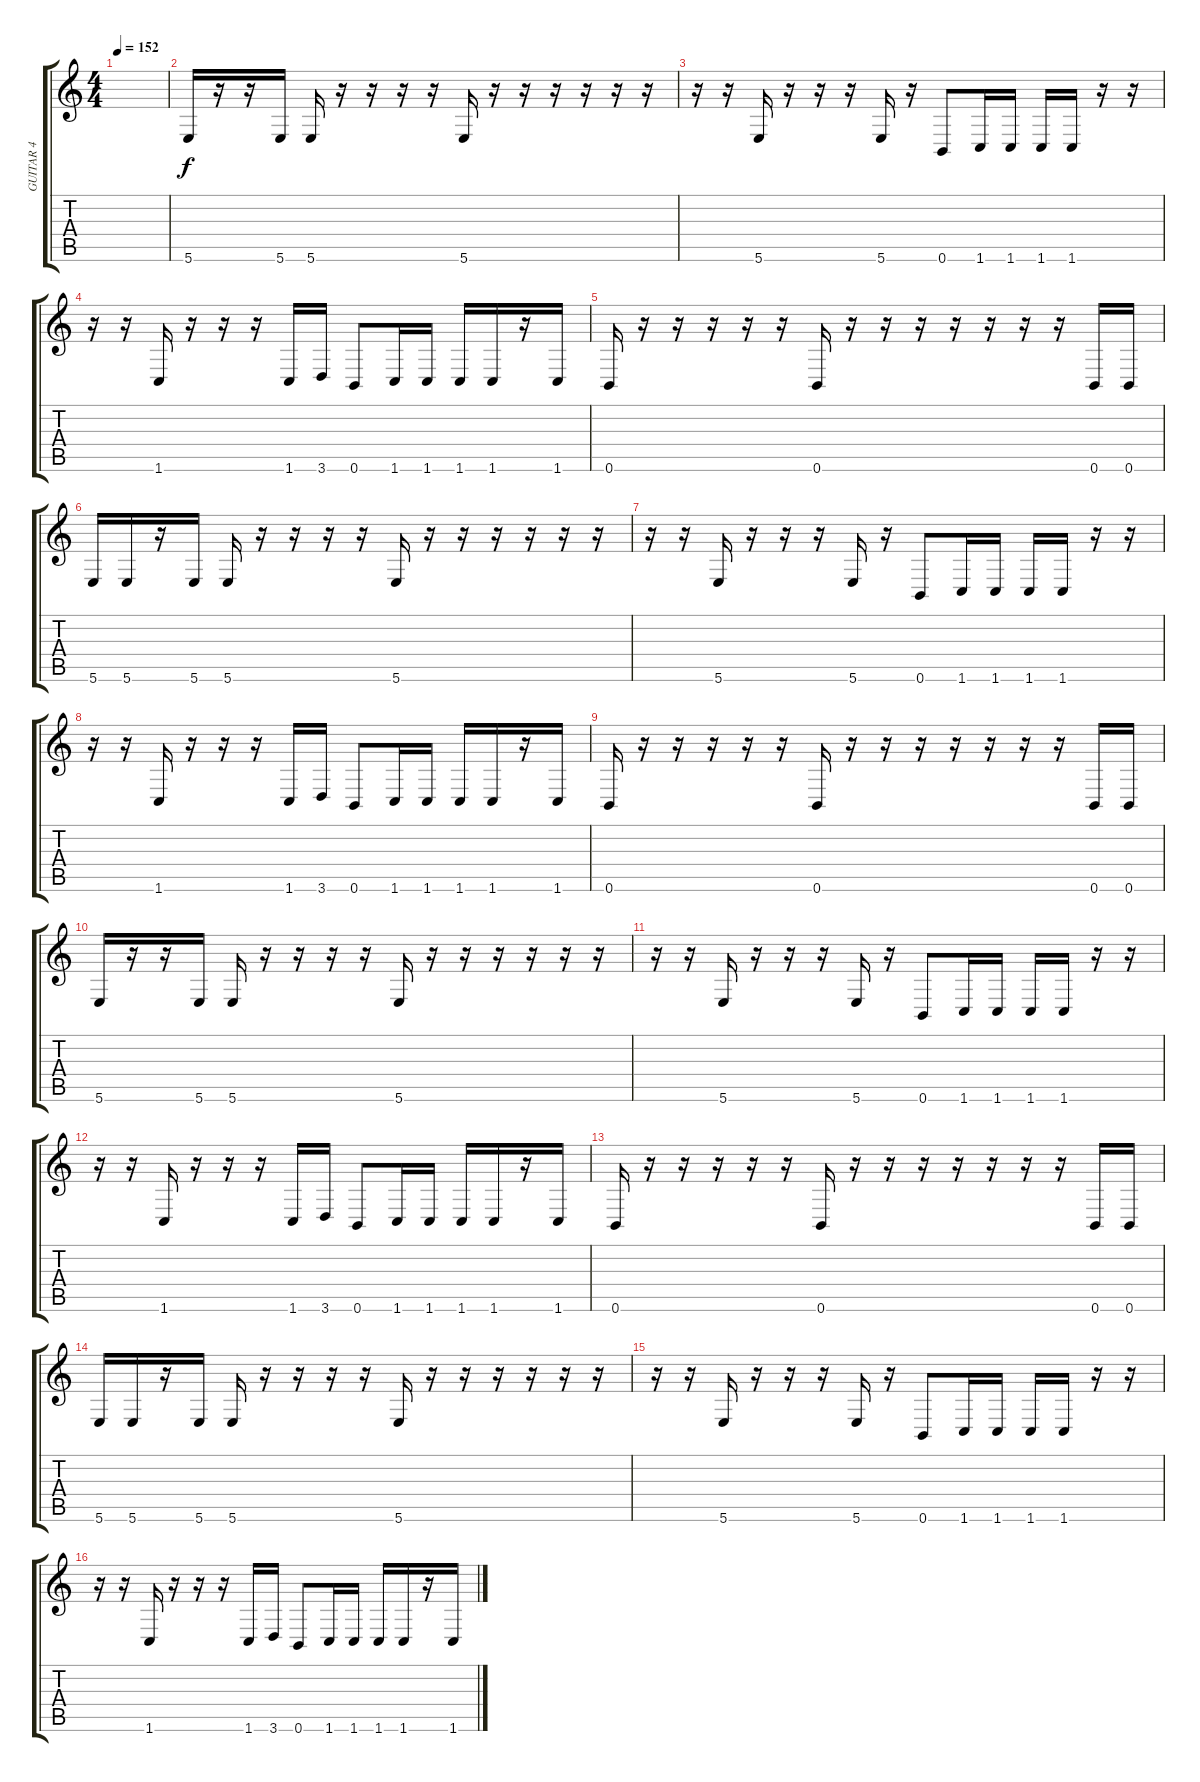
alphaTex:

\track ("GUITAR 4" "GUITAR 4") {instrument overdrivenguitar}
\staff {score tabs}
\tuning (Db4 Ab3 E3 B2 Gb2 B1) {hide}
\ts (4 4)
\tempo 152
\clef g2
\ks c
|
5.6.16 r.16 r.16 5.6.16 5.6.16 r.16 r.16 r.16 r.16 5.6.16 r.16 r.16 r.16 r.16 r.16 r.16 |
r.16 r.16 5.6.16 r.16 r.16 r.16 5.6.16 r.16 0.6.8 1.6.16 1.6.16 1.6.16 1.6.16 r.16 r.16 |
r.16 r.16 1.6.16 r.16 r.16 r.16 1.6.16 3.6.16 0.6.8 1.6.16 1.6.16 1.6.16 1.6.16 r.16 1.6.16 |
0.6.16 r.16 r.16 r.16 r.16 r.16 0.6.16 r.16 r.16 r.16 r.16 r.16 r.16 r.16 0.6.16 0.6.16 |
5.6.16 5.6.16 r.16 5.6.16 5.6.16 r.16 r.16 r.16 r.16 5.6.16 r.16 r.16 r.16 r.16 r.16 r.16 |
r.16 r.16 5.6.16 r.16 r.16 r.16 5.6.16 r.16 0.6.8 1.6.16 1.6.16 1.6.16 1.6.16 r.16 r.16 |
r.16 r.16 1.6.16 r.16 r.16 r.16 1.6.16 3.6.16 0.6.8 1.6.16 1.6.16 1.6.16 1.6.16 r.16 1.6.16 |
0.6.16 r.16 r.16 r.16 r.16 r.16 0.6.16 r.16 r.16 r.16 r.16 r.16 r.16 r.16 0.6.16 0.6.16 |
5.6.16 r.16 r.16 5.6.16 5.6.16 r.16 r.16 r.16 r.16 5.6.16 r.16 r.16 r.16 r.16 r.16 r.16 |
r.16 r.16 5.6.16 r.16 r.16 r.16 5.6.16 r.16 0.6.8 1.6.16 1.6.16 1.6.16 1.6.16 r.16 r.16 |
r.16 r.16 1.6.16 r.16 r.16 r.16 1.6.16 3.6.16 0.6.8 1.6.16 1.6.16 1.6.16 1.6.16 r.16 1.6.16 |
0.6.16 r.16 r.16 r.16 r.16 r.16 0.6.16 r.16 r.16 r.16 r.16 r.16 r.16 r.16 0.6.16 0.6.16 |
5.6.16 5.6.16 r.16 5.6.16 5.6.16 r.16 r.16 r.16 r.16 5.6.16 r.16 r.16 r.16 r.16 r.16 r.16 |
r.16 r.16 5.6.16 r.16 r.16 r.16 5.6.16 r.16 0.6.8 1.6.16 1.6.16 1.6.16 1.6.16 r.16 r.16 |
r.16 r.16 1.6.16 r.16 r.16 r.16 1.6.16 3.6.16 0.6.8 1.6.16 1.6.16 1.6.16 1.6.16 r.16 1.6.16
